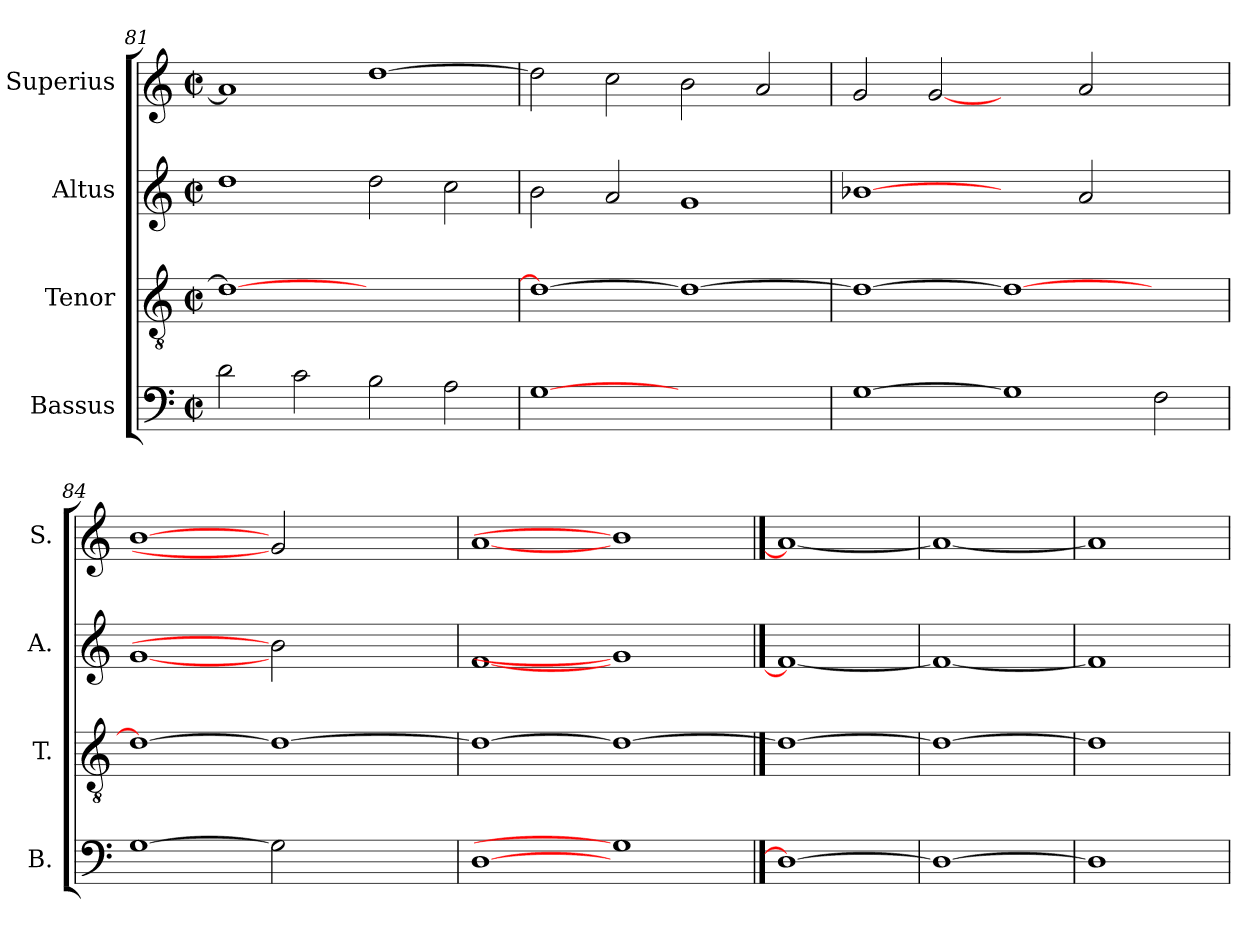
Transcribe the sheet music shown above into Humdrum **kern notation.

**kern	**kern	**kern	**kern
*part4	*part3	*part2	*part1
*staff4	*staff3	*staff2	*staff1
*I"Bassus	*I"Tenor	*I"Altus	*I"Superius
*I'B.	*I'T.	*I'A.	*I'S.
*clefF4	*clefGv2	*clefG2	*clefG2
*	*ITrd7c12	*	*
*k[]	*k[]	*k[]	*k[]
*C:	*C:	*C:	*C:
*M2/2	*M2/2	*M2/2	*M2/2
*met(c|)	*met(c|)	*met(c|)	*met(c|)
=81	=81	=81	=81
2di\	1Di_>	1ddi	1ai]
2ci\	.	.	.
2Bi\	1ryy	2ddi\	[>1ddi
2Ai\	.	2cci\	.
=82	=82	=82	=82
[1Gi	1Di_>	2bi\	2ddi\]
.	.	2ai/	2cci\
1ryy	1Di_	1gi	2bi\
.	.	.	2ai/
=83	=83	=83	=83
[1Gi	1Di_>	[1b-Xi	2gi/
.	.	.	[2gi
1Gi]	1Di_	2ryy	2ryy
.	.	2ai/	2ai/
2Fi\	2ryy	2ryy	2ryy
=84	=84	=84	=84
[1Gi	1Di_>	[1gi	[1bi
2Gi]	1Di_	2b-i]	2gi]
2ryy	.	2ryy	2ryy
=85	=85	=85	=85
[1Di	1Di_>	[1fi	[1ai
1Gi]	1Di_	1gi]	1bi]
==86	==86	==86	==86
1Di_	1Di_	1fi_	1ai_
=87	=87	=87	=87
1Di_	1Di_	1fi_	1ai_
=88	=88	=88	=88
1Di]	1Di]	1fi]	1ai]
=	=	=	=
*-	*-	*-	*-
